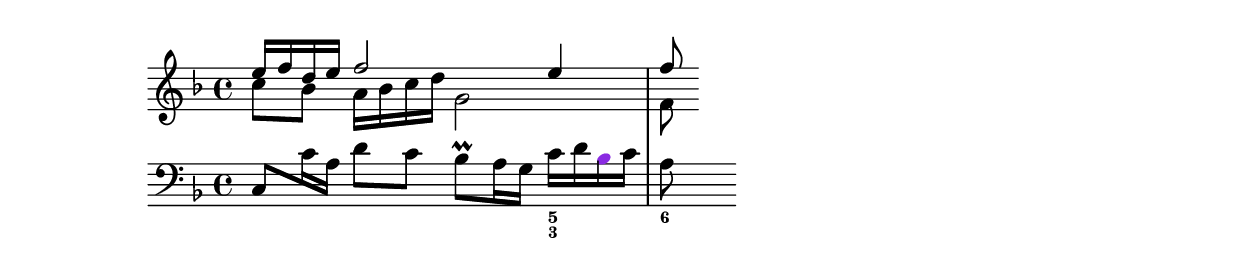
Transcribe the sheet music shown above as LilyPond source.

\language "english"
\include "lily/helper.ly"

global = {\key f \major \time 4/4}

soprano = \relative { \voiceOne
{e''16 f16 d e} f2 e4 |	% mm.1
f8			% mm.2
}

alto = \relative { \voiceTwo
c''8 bf {a16 bf c d} g,2 |	% mm.1
f8				% mm.2
}

bass    = \relative { \voiceTwo
\once \stemUp
c8 {c'16 a} {d8 c8} {bf^\prall a16 g} {c d \once \mark bf c} |	% mm.0
a8								% mm.1
}

harmony = \figures {
s2. <5 3>4 |	% mm.0
<6>		% mm.1
}

\score {
    \new PianoStaff <<
        \override PianoStaff.SystemStartBrace.collapse-height = #20
        \override Score.SystemStartBar.collapse-height = #20
        \new Staff = "upper" << \global \bar "" \clef treble \new Voice { \soprano } \new Voice { \alto } >>
        \new Staff = "lower" << \global \bar "" \clef bass  \new Voice { \bass }  \harmony >>
    >>
}
